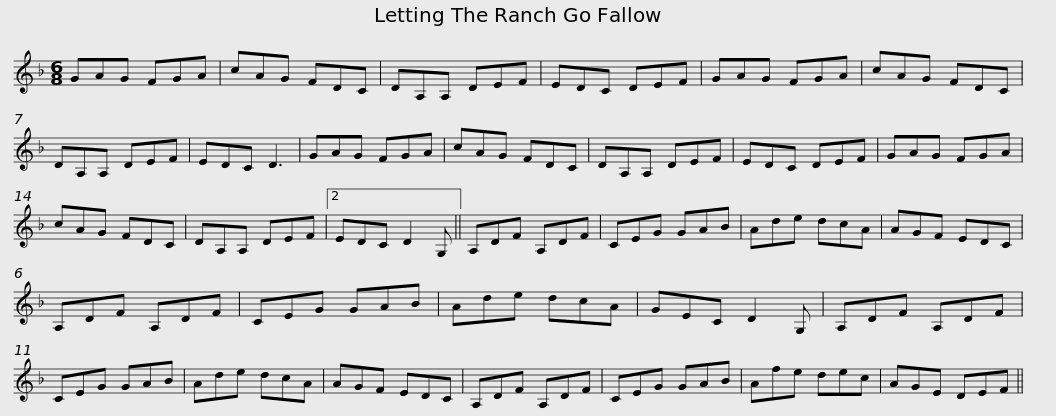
X:1
L:1/8
M:6/8
I:linebreak $
K:Dmin
V:1 treble
V:1
 GAG FGA | cAG FDC | DA,A, DEF | EDC DEF | GAG FGA | %5
 cAG FDC | DA,A, DEF |$ EDC D3 | GAG FGA | cAG FDC | %10
 DA,A, DEF | EDC DEF | GAG FGA | cAG FDC |$ DA,A, DEF |2 %15
 EDC D2 G, || A,DF A,DF | CEG GAB | Ade dcA | AGF EDC | %20
 A,DF A,DF |$ CEG GAB | Ade dcA | GEC D2 G, | A,DF A,DF | %25
 CEG GAB | Ade dcA | AGF EDC |$ A,DF A,DF | CEG GAB | %30
 Afe dec | AGE DEF || %32
